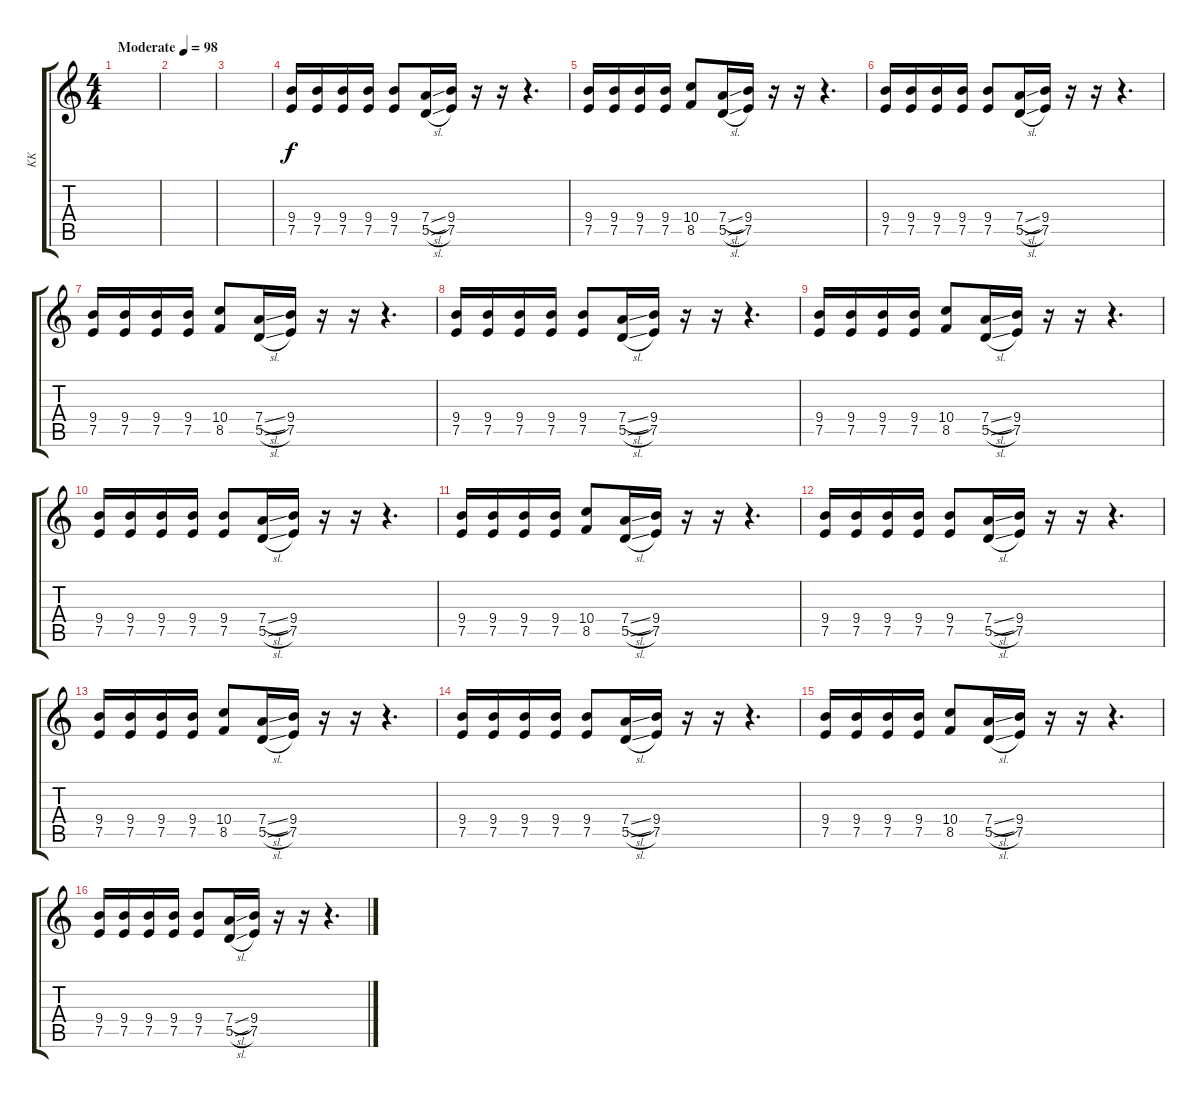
\track ("KK" "KK") {instrument distortionguitar}
\staff {score tabs}
\tuning (E4 B3 G3 D3 A2 E2) {hide}
\ts (4 4)
\tempo (98 "Moderate")
\clef g2
\ks c
|
|
|
(9.4 7.5).16 (9.4 7.5).16 (9.4 7.5).16 (9.4 7.5).16 (9.4 7.5).8 (7.4{sl} 5.5{sl}).16 (9.4 7.5).16 r.16 r.16 r.4{d} |
(9.4 7.5).16 (9.4 7.5).16 (9.4 7.5).16 (9.4 7.5).16 (10.4 8.5).8 (7.4{sl} 5.5{sl}).16 (9.4 7.5).16 r.16 r.16 r.4{d} |
(9.4 7.5).16 (9.4 7.5).16 (9.4 7.5).16 (9.4 7.5).16 (9.4 7.5).8 (7.4{sl} 5.5{sl}).16 (9.4 7.5).16 r.16 r.16 r.4{d} |
(9.4 7.5).16 (9.4 7.5).16 (9.4 7.5).16 (9.4 7.5).16 (10.4 8.5).8 (7.4{sl} 5.5{sl}).16 (9.4 7.5).16 r.16 r.16 r.4{d} |
(9.4 7.5).16 (9.4 7.5).16 (9.4 7.5).16 (9.4 7.5).16 (9.4 7.5).8 (7.4{sl} 5.5{sl}).16 (9.4 7.5).16 r.16 r.16 r.4{d} |
(9.4 7.5).16 (9.4 7.5).16 (9.4 7.5).16 (9.4 7.5).16 (10.4 8.5).8 (7.4{sl} 5.5{sl}).16 (9.4 7.5).16 r.16 r.16 r.4{d} |
(9.4 7.5).16 (9.4 7.5).16 (9.4 7.5).16 (9.4 7.5).16 (9.4 7.5).8 (7.4{sl} 5.5{sl}).16 (9.4 7.5).16 r.16 r.16 r.4{d} |
(9.4 7.5).16 (9.4 7.5).16 (9.4 7.5).16 (9.4 7.5).16 (10.4 8.5).8 (7.4{sl} 5.5{sl}).16 (9.4 7.5).16 r.16 r.16 r.4{d} |
(9.4 7.5).16 (9.4 7.5).16 (9.4 7.5).16 (9.4 7.5).16 (9.4 7.5).8 (7.4{sl} 5.5{sl}).16 (9.4 7.5).16 r.16 r.16 r.4{d} |
(9.4 7.5).16 (9.4 7.5).16 (9.4 7.5).16 (9.4 7.5).16 (10.4 8.5).8 (7.4{sl} 5.5{sl}).16 (9.4 7.5).16 r.16 r.16 r.4{d} |
(9.4 7.5).16 (9.4 7.5).16 (9.4 7.5).16 (9.4 7.5).16 (9.4 7.5).8 (7.4{sl} 5.5{sl}).16 (9.4 7.5).16 r.16 r.16 r.4{d} |
(9.4 7.5).16 (9.4 7.5).16 (9.4 7.5).16 (9.4 7.5).16 (10.4 8.5).8 (7.4{sl} 5.5{sl}).16 (9.4 7.5).16 r.16 r.16 r.4{d} |
(9.4 7.5).16 (9.4 7.5).16 (9.4 7.5).16 (9.4 7.5).16 (9.4 7.5).8 (7.4{sl} 5.5{sl}).16 (9.4 7.5).16 r.16 r.16 r.4{d}
